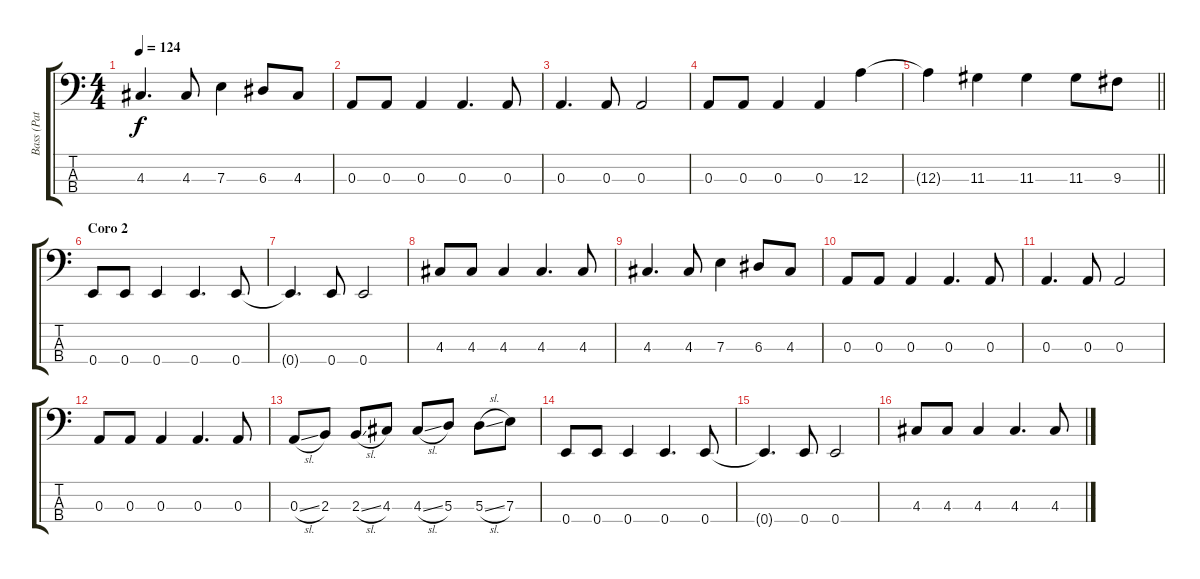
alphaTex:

\track ("Bass (Pat Aldrich)" "Bass (Pat ") {instrument electricbassfinger}
\staff {score tabs}
\tuning (G2 D2 A1 E1) {hide}
\ts (4 4)
\tempo 124
\clef f4
\ks c
4.3.4{d dy f} 4.3.8 7.3.4 6.3.8 4.3.8 |
0.3.8 0.3.8 0.3.4 0.3.4{d} 0.3.8 |
0.3.4{d} 0.3.8 0.3.2 |
0.3.8 0.3.8 0.3.4 0.3.4 12.3.4 |
\barLineRight lightlight
12.3{t}.4 11.3.4 11.3.4 11.3.8 9.3.8 |
\section ("" "Coro 2")
0.4.8 0.4.8 0.4.4 0.4.4{d} 0.4.8 |
0.4{t}.4{d} 0.4.8 0.4.2 |
4.3.8 4.3.8 4.3.4 4.3.4{d} 4.3.8 |
4.3.4{d} 4.3.8 7.3.4 6.3.8 4.3.8 |
0.3.8 0.3.8 0.3.4 0.3.4{d} 0.3.8 |
0.3.4{d} 0.3.8 0.3.2 |
0.3.8 0.3.8 0.3.4 0.3.4{d} 0.3.8 |
0.3{sl}.8 2.3.8 2.3{sl}.8 4.3.8 4.3{sl}.8 5.3.8 5.3{sl}.8 7.3.8 |
0.4.8 0.4.8 0.4.4 0.4.4{d} 0.4.8 |
0.4{t}.4{d} 0.4.8 0.4.2 |
4.3.8 4.3.8 4.3.4 4.3.4{d} 4.3.8
